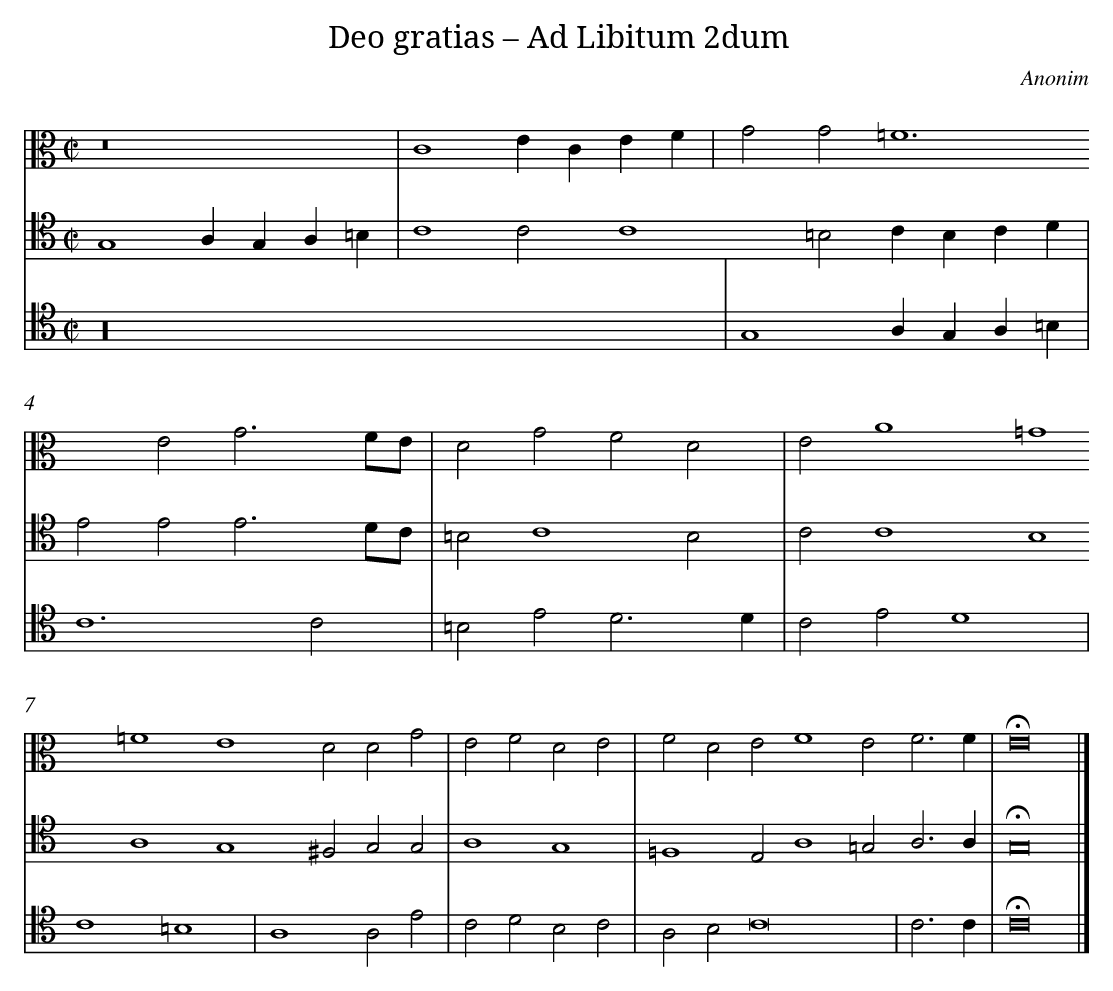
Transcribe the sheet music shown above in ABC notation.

X:1
T: Deo gratias – Ad Libitum 2dum
C: Anonim
L: 1/4
M: C|
V: 1 clef=alto
V: 2 clef=tenor
V: 3 clef=tenor
K: C
[V:1] z8 |
[V:2] G,4A,G,A,=B, |
[V:3] z16 [|]
[V:1] C4ECEF |
[V:2] C4C2C4 [|]
[V:3]  |
[V:1] G2G2=F6 [|]
[V:2] =B,2CB,CD |
[V:3] G,4A,G,A,=B, |
[V:1] E2G3F/E/ |
[V:2] E2E2E3D/C/ |
[V:3] C6C2 |
[V:1] D2G2F2D2 |
[V:2] =B,2C4B,2 |
[V:3] =B,2E2D3D |
[V:1] E2A4=G4 [|]
[V:2] C2C4B,4 [|]
[V:3] C2E2D4 |
[V:1] =F4E4 [|]
[V:2] A,4G,4 [|]
[V:3] C4=B,4 |
[V:1] D2D2G2 |
[V:2] ^F,2G,2G,2 |
[V:3] A,4A,2E2 |
[V:1] E2F2D2E2 |
[V:2] A,4G,4 |
[V:3] C2D2B,2C2 |
[V:1] F2D2E2F4 [|]
[V:2] =F,4E,2A,4 [|]
[V:3] A,2B,2C8 |
[V:1] E2F3F |
[V:2] =G,2A,3A, |
[V:3] C3C |
[V:1] !fermata!E8 |]
[V:2] !fermata!G,8 |]
[V:3] !fermata!C8 |]
